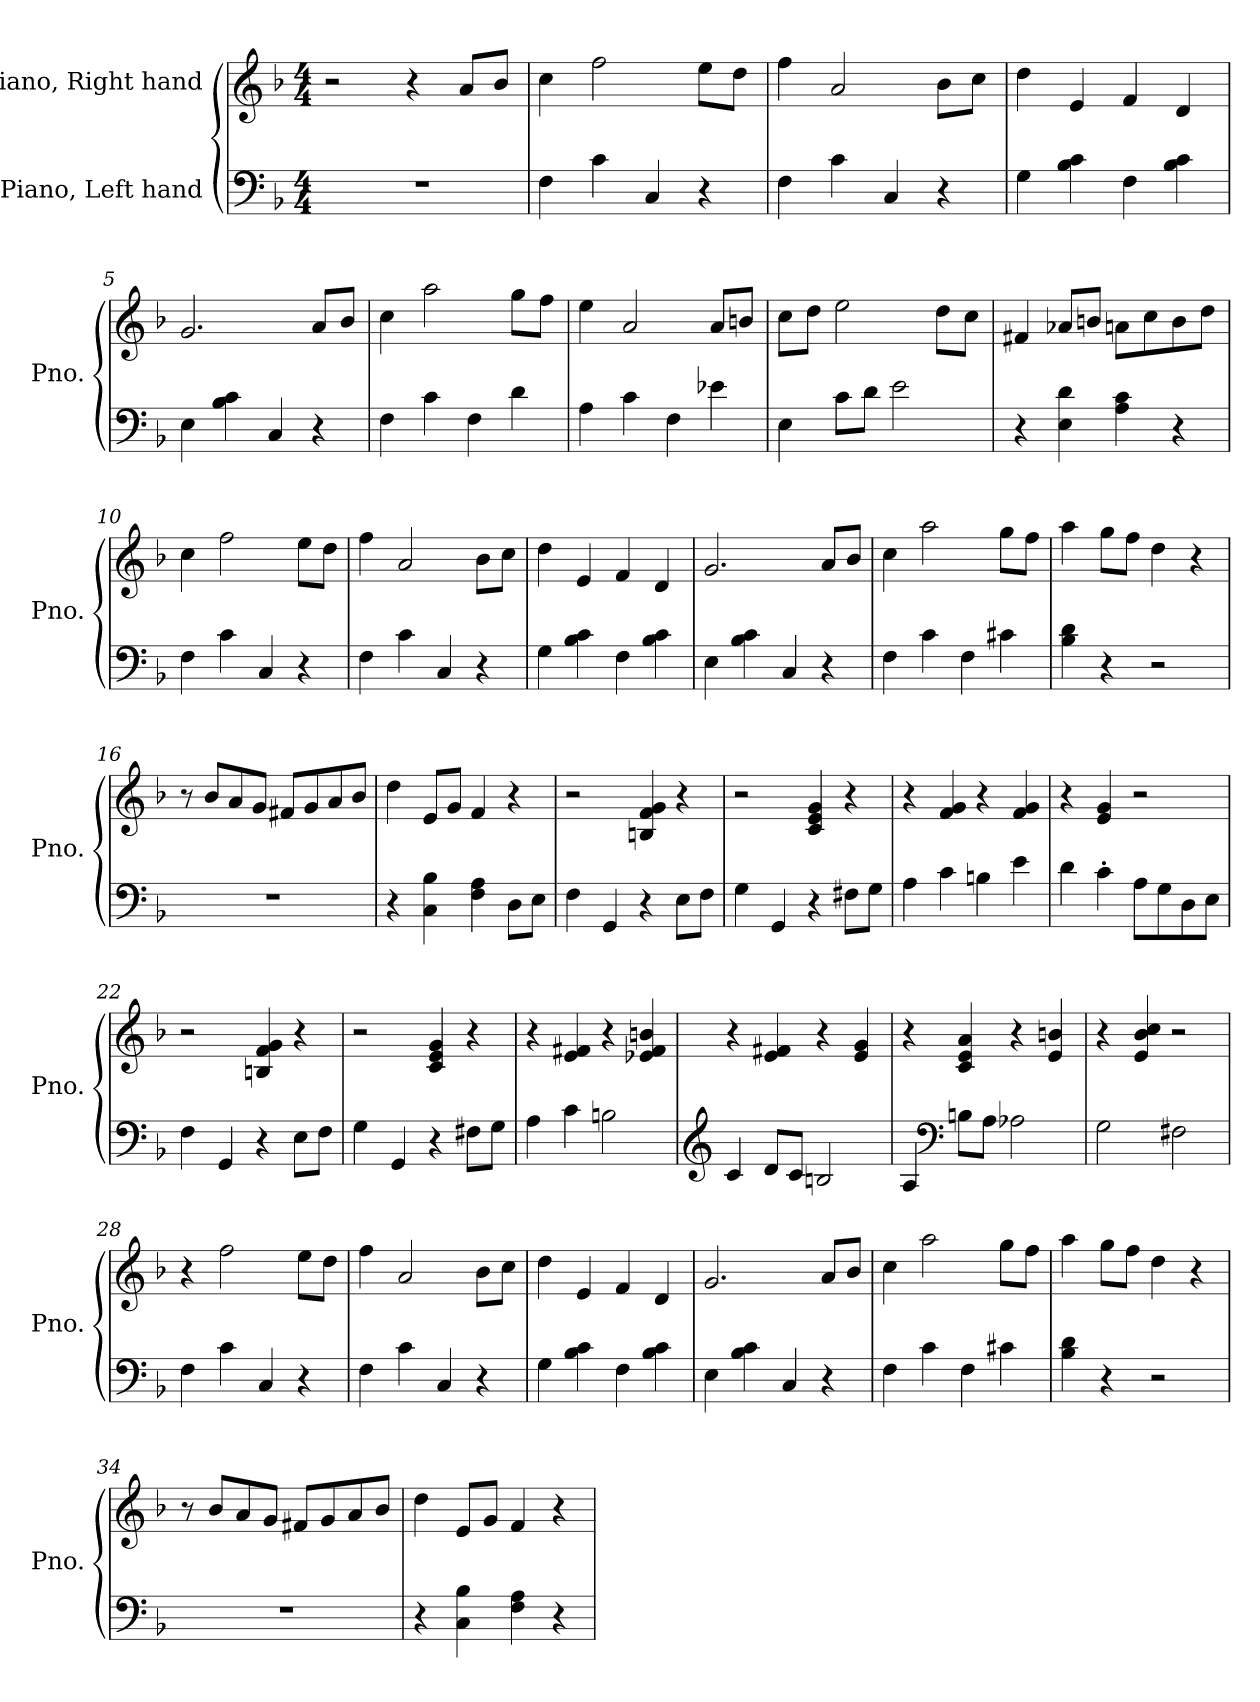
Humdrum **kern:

**kern	**kern
*part2	*part1
*staff2	*staff1
*I"Piano, Left hand	*I"Piano, Right hand
*I'Pno.	*I'Pno.
*clefF4	*clefG2
*k[b-]	*k[b-]
*M4/4	*M4/4
*MM120	*MM120
=1	=1
1r	2r
.	4r
.	8a/L
.	8b-/J
=2	=2
4F\	4cc\
4c\	2ff\
4C/	.
4r	8ee\L
.	8dd\J
=3	=3
4F\	4ff\
4c\	2a/
4C/	.
4r	8b-\L
.	8cc\J
=4	=4
4G\	4dd\
4B-\ 4c\	4e/
4F\	4f/
4B-\ 4c\	4d/
=5	=5
4E\	2.g/
4B-\ 4c\	.
4C/	.
4r	8a/L
.	8b-/J
=6	=6
4F\	4cc\
4c\	2aa\
4F\	.
4d\	8gg\L
.	8ff\J
!!LO:LB:g=z
=7	=7
4A\	4ee\
4c\	2a/
4F\	.
4e-X\	8a/L
.	8bn/J
=8	=8
4E\	8cc\L
.	8dd\J
8c\L	2ee\
8d\J	.
2e\	.
.	8dd\L
.	8cc\J
=9	=9
4r	4f#X/
4E\ 4d\	8a-X/L
.	8bn/J
4A\ 4c\	8an\L
.	8cc\
4r	8b\
.	8dd\J
=10	=10
4F\	4cc\
4c\	2ff\
4C/	.
4r	8ee\L
.	8dd\J
=11	=11
4F\	4ff\
4c\	2a/
4C/	.
4r	8b-\L
.	8cc\J
=12	=12
4G\	4dd\
4B-\ 4c\	4e/
4F\	4f/
4B-\ 4c\	4d/
!!LO:LB:g=z
=13	=13
4E\	2.g/
4B-\ 4c\	.
4C/	.
4r	8a/L
.	8b-/J
=14	=14
4F\	4cc\
4c\	2aa\
4F\	.
4c#X\	8gg\L
.	8ff\J
=15	=15
4B-\ 4d\	4aa\
4r	8gg\L
.	8ff\J
2r	4dd\
.	4r
=16	=16
1r	8r
.	8b-/L
.	8a/
.	8g/J
.	8f#X/L
.	8g/
.	8a/
.	8b-/J
=17	=17
4r	4dd\
4C\ 4B-\	8e/L
.	8g/J
4F\ 4A\	4f/
8D\L	4r
8E\J	.
=18	=18
4F\	2r
4GG/	.
4r	4Bn/ 4f/ 4g/
8E\L	4r
8F\J	.
!!LO:LB:g=z
=19	=19
4G\	2r
4GG/	.
4r	4c/ 4e/ 4g/
8F#X\L	4r
8G\J	.
=20	=20
4A\	4r
4c\	4f/ 4g/
4Bn\	4r
4e\	4f/ 4g/
=21	=21
4d\	4r
4c'\	4e/ 4g/
8A\L	2r
8G\	.
8D\	.
8E\J	.
=22	=22
4F\	2r
4GG/	.
4r	4Bn/ 4f/ 4g/
8E\L	4r
8F\J	.
=23	=23
4G\	2r
4GG/	.
4r	4c/ 4e/ 4g/
8F#X\L	4r
8G\J	.
=24	=24
4A\	4r
4c\	4e/ 4f#X/
2Bn\	4r
.	4e-X/ 4f#/ 4bn/
!!LO:LB:g=z
=25	=25
*clefG2	*
4c/	4r
8d/L	4e/ 4f#X/
8c/J	.
2Bn/	4r
.	4e/ 4g/
=26	=26
4A/	4r
*clefF4	*
8Bn\L	4c/ 4e/ 4a/
8A\J	.
2A-X\	4r
.	4e/ 4bn/
=27	=27
2G\	4r
.	4e/ 4b-/ 4cc/
2F#X\	2r
=28	=28
4F\	4r
4c\	2ff\
4C/	.
4r	8ee\L
.	8dd\J
=29	=29
4F\	4ff\
4c\	2a/
4C/	.
4r	8b-\L
.	8cc\J
=30	=30
4G\	4dd\
4B-\ 4c\	4e/
4F\	4f/
4B-\ 4c\	4d/
!!LO:LB:g=z
=31	=31
4E\	2.g/
4B-\ 4c\	.
4C/	.
4r	8a/L
.	8b-/J
=32	=32
4F\	4cc\
4c\	2aa\
4F\	.
4c#X\	8gg\L
.	8ff\J
=33	=33
4B-\ 4d\	4aa\
4r	8gg\L
.	8ff\J
2r	4dd\
.	4r
=34	=34
1r	8r
.	8b-/L
.	8a/
.	8g/J
.	8f#X/L
.	8g/
.	8a/
.	8b-/J
=35	=35
4r	4dd\
4C\ 4B-\	8e/L
.	8g/J
4F\ 4A\	4f/
4r	4r
=	=
*-	*-
